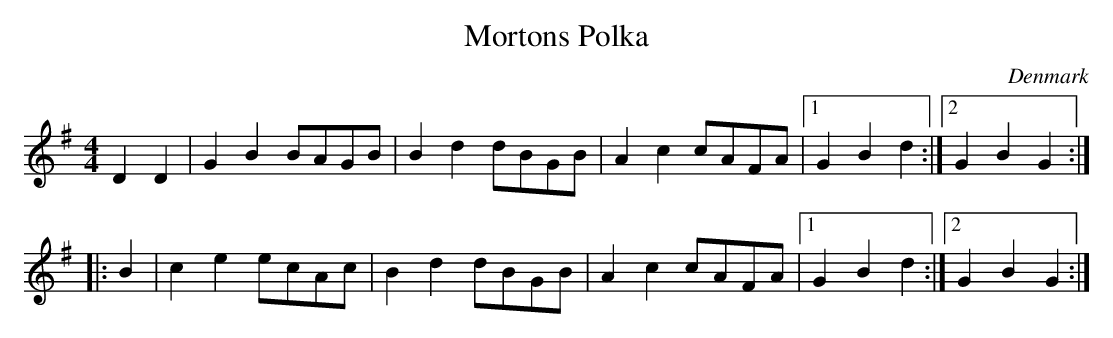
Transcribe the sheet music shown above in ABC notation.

X:1
T:Mortons Polka
O:Denmark
M:4/4
K:G
D2D2 | G2B2 BAGB | B2d2 dBGB | A2c2 cAFA \
|1   G2B2d2 :|2 G2B2G2 :|
|:B2|c2e2 ecAc | B2d2 dBGB | A2c2 cAFA \
|1   G2B2 d2 :|2 G2B2 G2 :|
